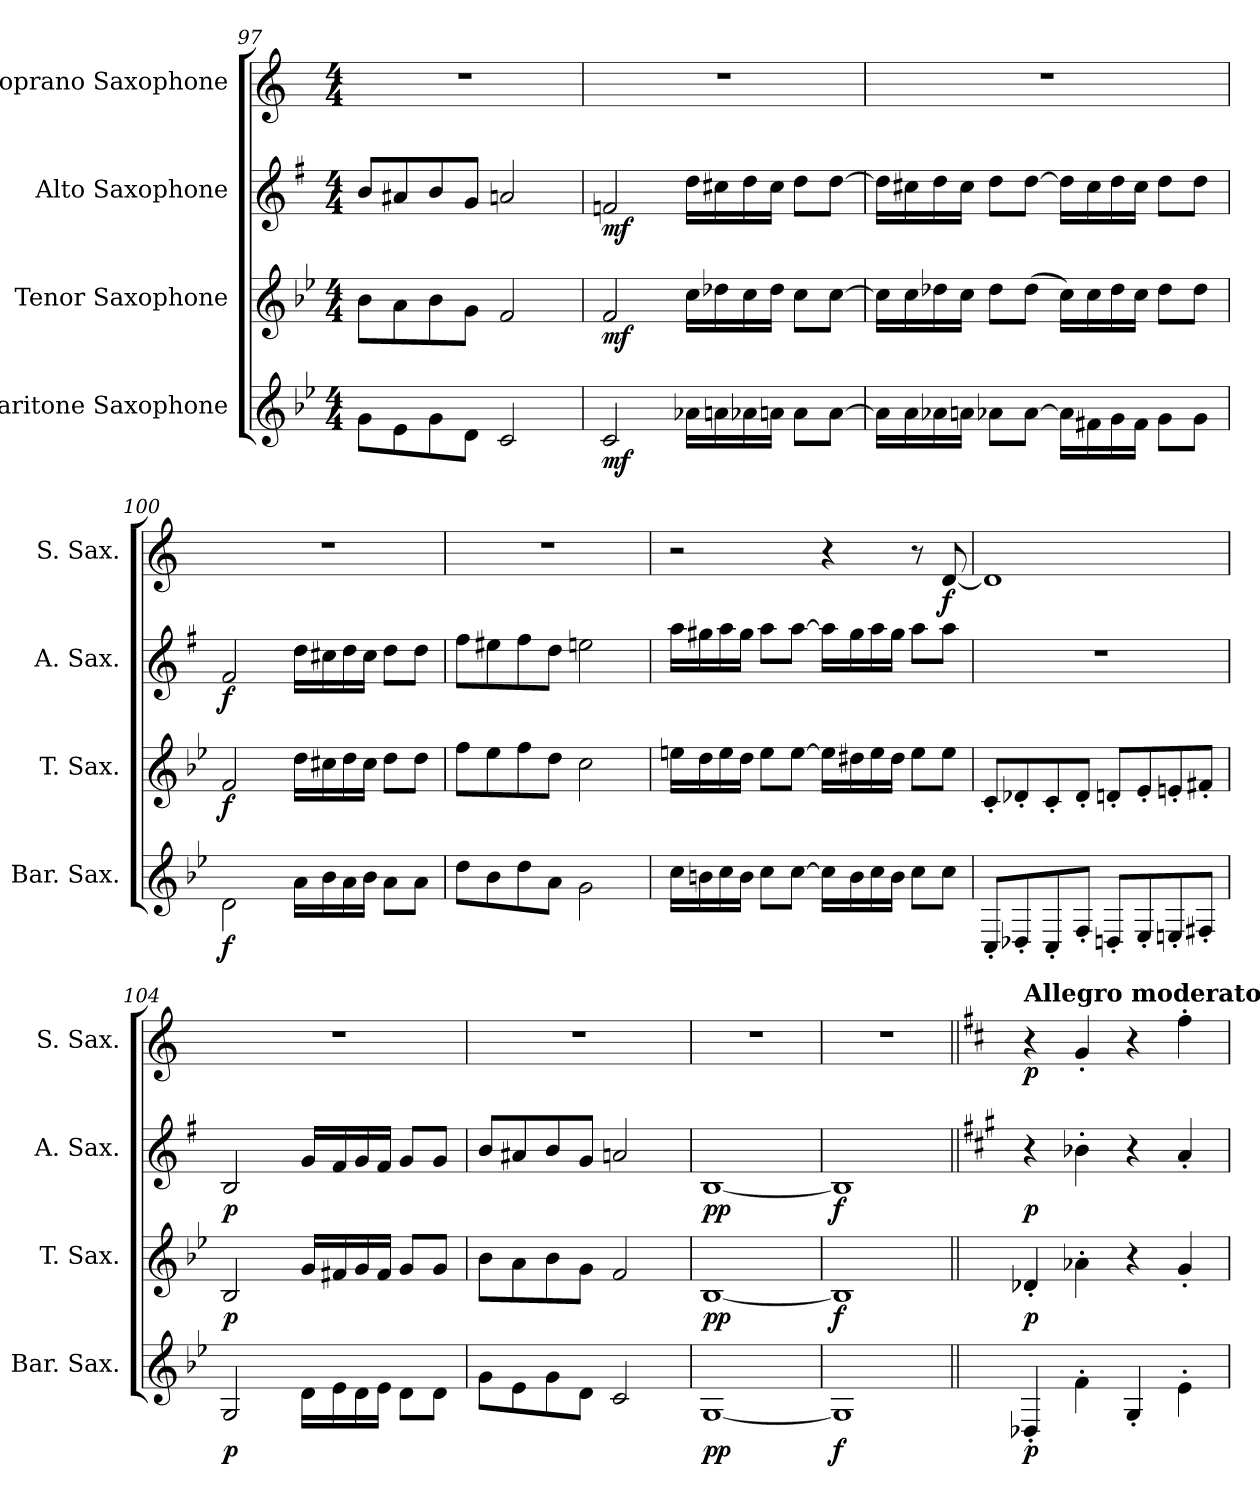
**kern	**dynam	**kern	**dynam	**kern	**dynam	**kern	**dynam
*part4	*part4	*part3	*part3	*part2	*part2	*part1	*part1
*staff4	*staff4	*staff3	*staff3	*staff2	*staff2	*staff1	*staff1
*I"Baritone Saxophone	*	*I"Tenor Saxophone	*	*I"Alto Saxophone	*	*I"Soprano Saxophone	*
*I'Bar. Sax.	*	*I'T. Sax.	*	*I'A. Sax.	*	*I'S. Sax.	*
*clefG2	*	*clefG2	*	*clefG2	*	*clefG2	*
*ITrd12c21	*	*ITrd8c14	*	*ITrd5c9	*	*ITrd1c2	*
*k[b-e-]	*	*k[b-e-]	*	*k[b-e-]	*	*k[b-e-]	*
*M4/4	*	*M4/4	*	*M4/4	*	*M4/4	*
=97	=97	=97	=97	=97	=97	=97	=97
8G\L	.	8B-\L	.	8d/L	.	1r	.
8E-\	.	8A\	.	8c#X/	.	.	.
8G\	.	8B-\	.	8d/	.	.	.
8D\J	.	8G\J	.	8B-/J	.	.	.
2C/	.	2F/	.	2cn/	.	.	.
=98	=98	=98	=98	=98	=98	=98	=98
!	!LO:DY:b	!	!LO:DY:b	!	!LO:DY:b	!	!
2C/	mf	2F/	mf	2A-X/	mf	1r	.
16A-X\LL	.	16c\LL	.	16f\LL	.	.	.
16An\	.	16d-X\	.	16en\	.	.	.
16A-X\	.	16c\	.	16f\	.	.	.
16An\JJ	.	16d-\JJ	.	16e\JJ	.	.	.
8A\L	.	8c\L	.	8f\L	.	.	.
[8A\J	.	[8c\J	.	[8f\J	.	.	.
=99	=99	=99	=99	=99	=99	=99	=99
16A\LL]	.	16c\LL]	.	16f\LL]	.	1r	.
16A\	.	16c\	.	16en\	.	.	.
16A-X\	.	16d-X\	.	16f\	.	.	.
16An\JJ	.	16c\JJ	.	16e\JJ	.	.	.
8A-X\L	.	8d-\L	.	8f\L	.	.	.
[8A-\J	.	(8d-\J	.	[8f\J	.	.	.
16A-\LL]	.	16c\LL)	.	16f\LL]	.	.	.
16F#X\	.	16c\	.	16e\	.	.	.
16G\	.	16d-\	.	16f\	.	.	.
16F#\JJ	.	16c\JJ	.	16e\JJ	.	.	.
8G\L	.	8d-\L	.	8f\L	.	.	.
8G\J	.	8d-\J	.	8f\J	.	.	.
!!LO:LB:g=z
=100	=100	=100	=100	=100	=100	=100	=100
!	!LO:DY:b	!	!LO:DY:b	!	!LO:DY:b	!	!
2D\	f	2F/	f	2A/	f	1r	.
16A\LL	.	16d\LL	.	16f\LL	.	.	.
16B-\	.	16c#X\	.	16en\	.	.	.
16A\	.	16d\	.	16f\	.	.	.
16B-\JJ	.	16c#\JJ	.	16e\JJ	.	.	.
8A\L	.	8d\L	.	8f\L	.	.	.
8A\J	.	8d\J	.	8f\J	.	.	.
=101	=101	=101	=101	=101	=101	=101	=101
8d\L	.	8f\L	.	8a\L	.	1r	.
8B-\	.	8e-\	.	8g#X\	.	.	.
8d\	.	8f\	.	8a\	.	.	.
8A\J	.	8d\J	.	8f\J	.	.	.
2G\	.	2c\	.	2gn\	.	.	.
=102	=102	=102	=102	=102	=102	=102	=102
16c\LL	.	16en\LL	.	16cc\LL	.	2r	.
16Bn\	.	16d\	.	16bn\	.	.	.
16c\	.	16e\	.	16cc\	.	.	.
16B\JJ	.	16d\JJ	.	16b\JJ	.	.	.
8c\L	.	8e\L	.	8cc\L	.	.	.
[8c\J	.	[8e\J	.	[8cc\J	.	.	.
16c\LL]	.	16e\LL]	.	16cc\LL]	.	4r	.
16B\	.	16d#X\	.	16b\	.	.	.
16c\	.	16e\	.	16cc\	.	.	.
16B\JJ	.	16d#\JJ	.	16b\JJ	.	.	.
8c\L	.	8e\L	.	8cc\L	.	8r	.
!	!	!	!	!	!	!	!LO:DY:b
8c\J	.	8e\J	.	8cc\J	.	[8c/	f
=103	=103	=103	=103	=103	=103	=103	=103
8CC'/L	.	8C'/L	.	1r	.	1c]	.
8DD-X'/	.	8D-X'/	.	.	.	.	.
8CC'/	.	8C'/	.	.	.	.	.
8FF'/J	.	8D-'/J	.	.	.	.	.
8DDn'/L	.	8Dn'/L	.	.	.	.	.
8EE-'/	.	8E-'/	.	.	.	.	.
8EEn'/	.	8En'/	.	.	.	.	.
8FF#X'/J	.	8F#X'/J	.	.	.	.	.
!!LO:LB:g=z
=104	=104	=104	=104	=104	=104	=104	=104
!	!LO:DY:b	!	!LO:DY:b	!	!LO:DY:b	!	!
2GG/	p	2BB-/	p	2D/	p	1r	.
16D\LL	.	16G/LL	.	16B-/LL	.	.	.
16E-\	.	16F#X/	.	16A/	.	.	.
16D\	.	16G/	.	16B-/	.	.	.
16E-\JJ	.	16F#/JJ	.	16A/JJ	.	.	.
8D\L	.	8G/L	.	8B-/L	.	.	.
8D\J	.	8G/J	.	8B-/J	.	.	.
=105	=105	=105	=105	=105	=105	=105	=105
8G\L	.	8B-\L	.	8d/L	.	1r	.
8E-\	.	8A\	.	8c#X/	.	.	.
8G\	.	8B-\	.	8d/	.	.	.
8D\J	.	8G\J	.	8B-/J	.	.	.
2C/	.	2F/	.	2cn/	.	.	.
=106	=106	=106	=106	=106	=106	=106	=106
!	!LO:DY:b	!	!LO:DY:b	!	!LO:DY:b	!	!
[1GG	pp	[1BB-	pp	[1D	pp	1r	.
=107	=107	=107	=107	=107	=107	=107	=107
!	!LO:DY:b	!	!LO:DY:b	!	!LO:DY:b	!	!
1GG]	f	1BB-]	f	1D]	f	1r	.
=108||	=108||	=108||	=108||	=108||	=108||	=108||	=108||
!!LO:REH:place=s1:a:B:fs=13.5337:t=Les chasseurs
*k[]	*	*k[]	*	*k[]	*	*k[]	*
!	!	!	!	!	!	!LO:TX:a:B:t=Allegro moderato	!
!	!LO:DY:b	!	!LO:DY:b	!	!LO:DY:b	!	!LO:DY:b
4DD-X'/	p	4D-X'/	p	4r	p	4r	p
4F'\	.	4A-X'\	.	4d-X'\	.	4f'/	.
4GG'/	.	4r	.	4r	.	4r	.
4E'\	.	4G'/	.	4c'/	.	4ee'\	.
=	=	=	=	=	=	=	=
*-	*-	*-	*-	*-	*-	*-	*-
